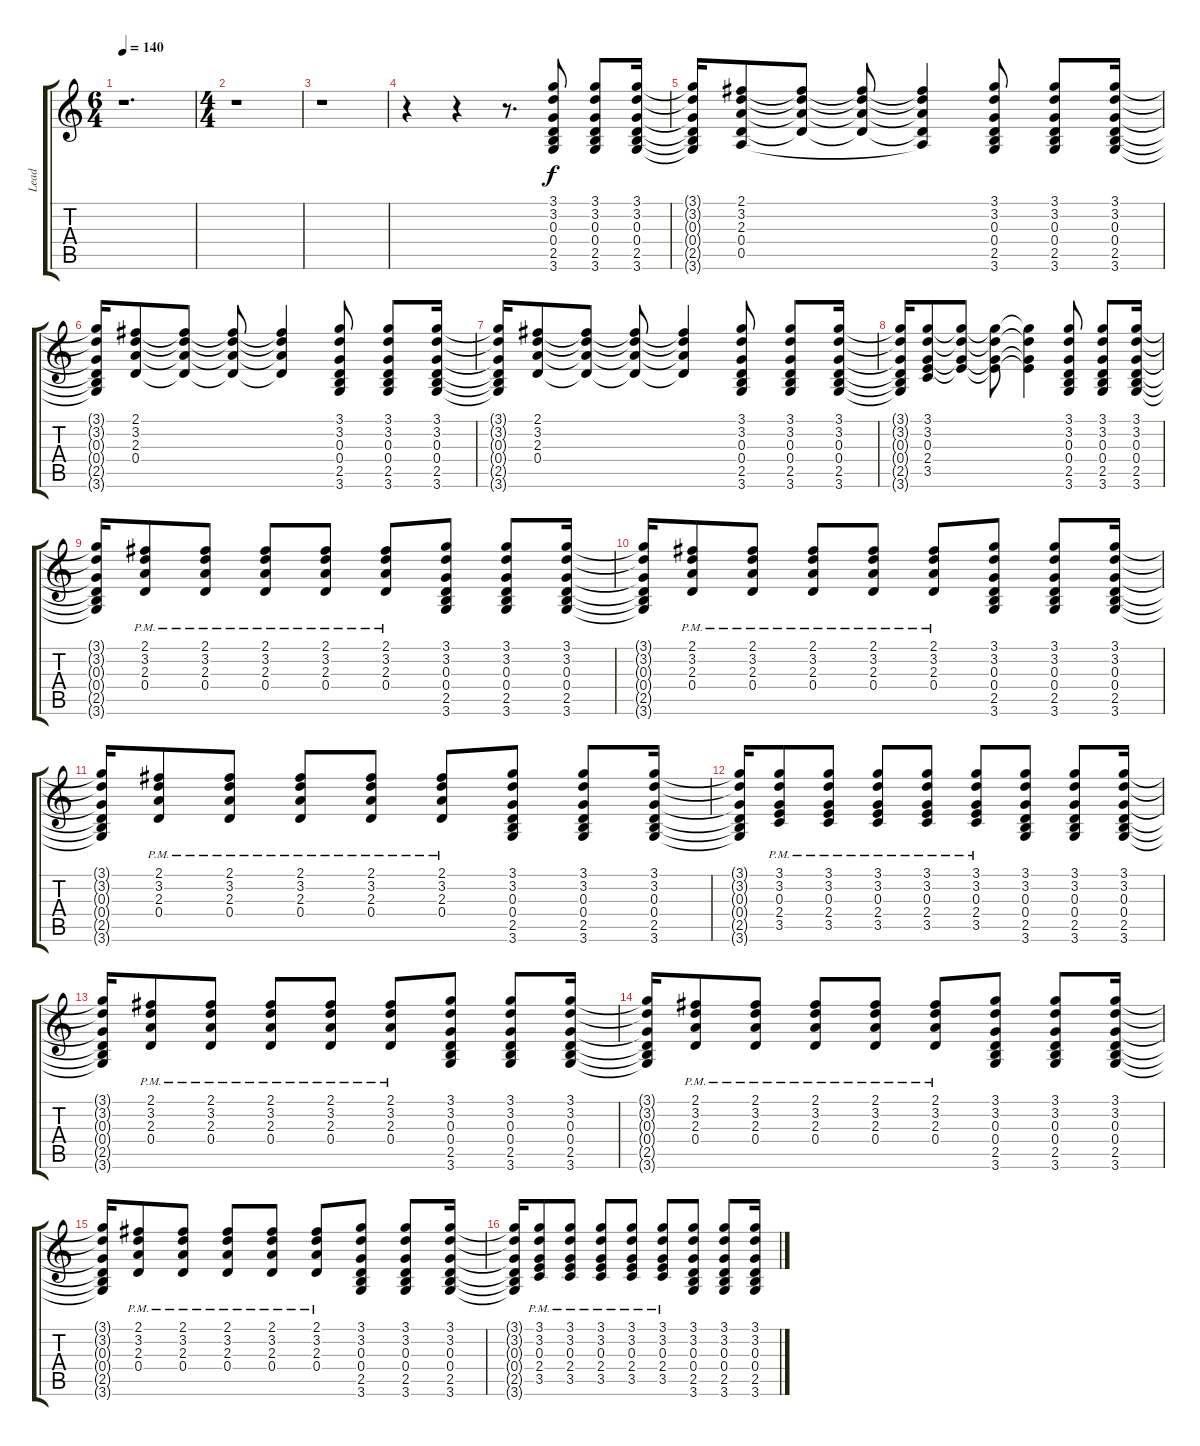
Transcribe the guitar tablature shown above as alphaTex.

\track ("Lead" "Lead") {instrument overdrivenguitar}
\staff {score tabs}
\tuning (E4 B3 G3 D3 A2 E2) {hide}
\ts (6 4)
\tempo 140
\clef g2
\ks c
r.1{d dy f instrument overdrivenguitar} |
\ts (4 4)
r.1 |
r.1 |
r.4 r.4 r.8{d} (3.1 3.2 0.3 0.4 2.5 3.6).8 (3.1 3.2 0.3 0.4 2.5 3.6).8 (3.1 3.2 0.3 0.4 2.5 3.6).16 |
(3.1{t} 3.2{t} 0.3{t} 0.4{t} 2.5{t} 3.6{t}).16 (2.1 3.2 2.3 0.4 0.5).8 (2.1{t} 3.2{t} 2.3{t} 0.4{t}).8 (2.1{t} 3.2{t} 2.3{t} 0.4{t}).8 (2.1{t} 3.2{t} 2.3{t} 0.4{t} 0.5{t}).4 (3.1 3.2 0.3 0.4 2.5 3.6).8 (3.1 3.2 0.3 0.4 2.5 3.6).8 (3.1 3.2 0.3 0.4 2.5 3.6).16 |
(3.1{t} 3.2{t} 0.3{t} 0.4{t} 2.5{t} 3.6{t}).16 (2.1 3.2 2.3 0.4).8 (2.1{t} 3.2{t} 2.3{t} 0.4{t}).8 (2.1{t} 3.2{t} 2.3{t} 0.4{t}).8 (2.1{t} 3.2{t} 2.3{t} 0.4{t}).4 (3.1 3.2 0.3 0.4 2.5 3.6).8 (3.1 3.2 0.3 0.4 2.5 3.6).8 (3.1 3.2 0.3 0.4 2.5 3.6).16 |
(3.1{t} 3.2{t} 0.3{t} 0.4{t} 2.5{t} 3.6{t}).16 (2.1 3.2 2.3 0.4).8 (2.1{t} 3.2{t} 2.3{t} 0.4{t}).8 (2.1{t} 3.2{t} 2.3{t} 0.4{t}).8 (2.1{t} 3.2{t} 2.3{t} 0.4{t}).4 (3.1 3.2 0.3 0.4 2.5 3.6).8 (3.1 3.2 0.3 0.4 2.5 3.6).8 (3.1 3.2 0.3 0.4 2.5 3.6).16 |
(3.1{t} 3.2{t} 0.3{t} 0.4{t} 2.5{t} 3.6{t}).16 (3.1 3.2 0.3 2.4 3.5).8 (3.1{t} 3.2{t} 0.3{t} 2.4{t}).8 (3.1{t} 3.2{t} 0.3{t} 2.4{t}).8 (3.1{t} 3.2{t} 0.3{t} 2.4{t}).4 (3.1 3.2 0.3 0.4 2.5 3.6).8 (3.1 3.2 0.3 0.4 2.5 3.6).8 (3.1 3.2 0.3 0.4 2.5 3.6).16 |
(3.1{t} 3.2{t} 0.3{t} 0.4{t} 2.5{t} 3.6{t}).16 (2.1{pm} 3.2 2.3 0.4).8 (2.1{pm} 3.2 2.3 0.4).8 (2.1{pm} 3.2 2.3 0.4).8 (2.1{pm} 3.2 2.3 0.4).8 (2.1{pm} 3.2 2.3 0.4).8 (3.1 3.2 0.3 0.4 2.5 3.6).8 (3.1 3.2 0.3 0.4 2.5 3.6).8 (3.1 3.2 0.3 0.4 2.5 3.6).16 |
(3.1{t} 3.2{t} 0.3{t} 0.4{t} 2.5{t} 3.6{t}).16 (2.1{pm} 3.2 2.3 0.4).8 (2.1{pm} 3.2 2.3 0.4).8 (2.1{pm} 3.2 2.3 0.4).8 (2.1{pm} 3.2 2.3 0.4).8 (2.1{pm} 3.2 2.3 0.4).8 (3.1 3.2 0.3 0.4 2.5 3.6).8 (3.1 3.2 0.3 0.4 2.5 3.6).8 (3.1 3.2 0.3 0.4 2.5 3.6).16 |
(3.1{t} 3.2{t} 0.3{t} 0.4{t} 2.5{t} 3.6{t}).16 (2.1{pm} 3.2 2.3 0.4).8 (2.1{pm} 3.2 2.3 0.4).8 (2.1{pm} 3.2 2.3 0.4).8 (2.1{pm} 3.2 2.3 0.4).8 (2.1{pm} 3.2 2.3 0.4).8 (3.1 3.2 0.3 0.4 2.5 3.6).8 (3.1 3.2 0.3 0.4 2.5 3.6).8 (3.1 3.2 0.3 0.4 2.5 3.6).16 |
(3.1{t} 3.2{t} 0.3{t} 0.4{t} 2.5{t} 3.6{t}).16 (3.1{pm} 3.2 0.3 2.4 3.5).8 (3.1{pm} 3.2 0.3 2.4 3.5).8 (3.1{pm} 3.2 0.3 2.4 3.5).8 (3.1{pm} 3.2 0.3 2.4 3.5).8 (3.1{pm} 3.2 0.3 2.4 3.5).8 (3.1 3.2 0.3 0.4 2.5 3.6).8 (3.1 3.2 0.3 0.4 2.5 3.6).8 (3.1 3.2 0.3 0.4 2.5 3.6).16 |
(3.1{t} 3.2{t} 0.3{t} 0.4{t} 2.5{t} 3.6{t}).16 (2.1{pm} 3.2 2.3 0.4).8 (2.1{pm} 3.2 2.3 0.4).8 (2.1{pm} 3.2 2.3 0.4).8 (2.1{pm} 3.2 2.3 0.4).8 (2.1{pm} 3.2 2.3 0.4).8 (3.1 3.2 0.3 0.4 2.5 3.6).8 (3.1 3.2 0.3 0.4 2.5 3.6).8 (3.1 3.2 0.3 0.4 2.5 3.6).16 |
(3.1{t} 3.2{t} 0.3{t} 0.4{t} 2.5{t} 3.6{t}).16 (2.1{pm} 3.2 2.3 0.4).8 (2.1{pm} 3.2 2.3 0.4).8 (2.1{pm} 3.2 2.3 0.4).8 (2.1{pm} 3.2 2.3 0.4).8 (2.1{pm} 3.2 2.3 0.4).8 (3.1 3.2 0.3 0.4 2.5 3.6).8 (3.1 3.2 0.3 0.4 2.5 3.6).8 (3.1 3.2 0.3 0.4 2.5 3.6).16 |
(3.1{t} 3.2{t} 0.3{t} 0.4{t} 2.5{t} 3.6{t}).16 (2.1{pm} 3.2 2.3 0.4).8 (2.1{pm} 3.2 2.3 0.4).8 (2.1{pm} 3.2 2.3 0.4).8 (2.1{pm} 3.2 2.3 0.4).8 (2.1{pm} 3.2 2.3 0.4).8 (3.1 3.2 0.3 0.4 2.5 3.6).8 (3.1 3.2 0.3 0.4 2.5 3.6).8 (3.1 3.2 0.3 0.4 2.5 3.6).16 |
(3.1{t} 3.2{t} 0.3{t} 0.4{t} 2.5{t} 3.6{t}).16 (3.1{pm} 3.2 0.3 2.4 3.5).8 (3.1{pm} 3.2 0.3 2.4 3.5).8 (3.1{pm} 3.2 0.3 2.4 3.5).8 (3.1{pm} 3.2 0.3 2.4 3.5).8 (3.1{pm} 3.2 0.3 2.4 3.5).8 (3.1 3.2 0.3 0.4 2.5 3.6).8 (3.1 3.2 0.3 0.4 2.5 3.6).8 (3.1 3.2 0.3 0.4 2.5 3.6).16
